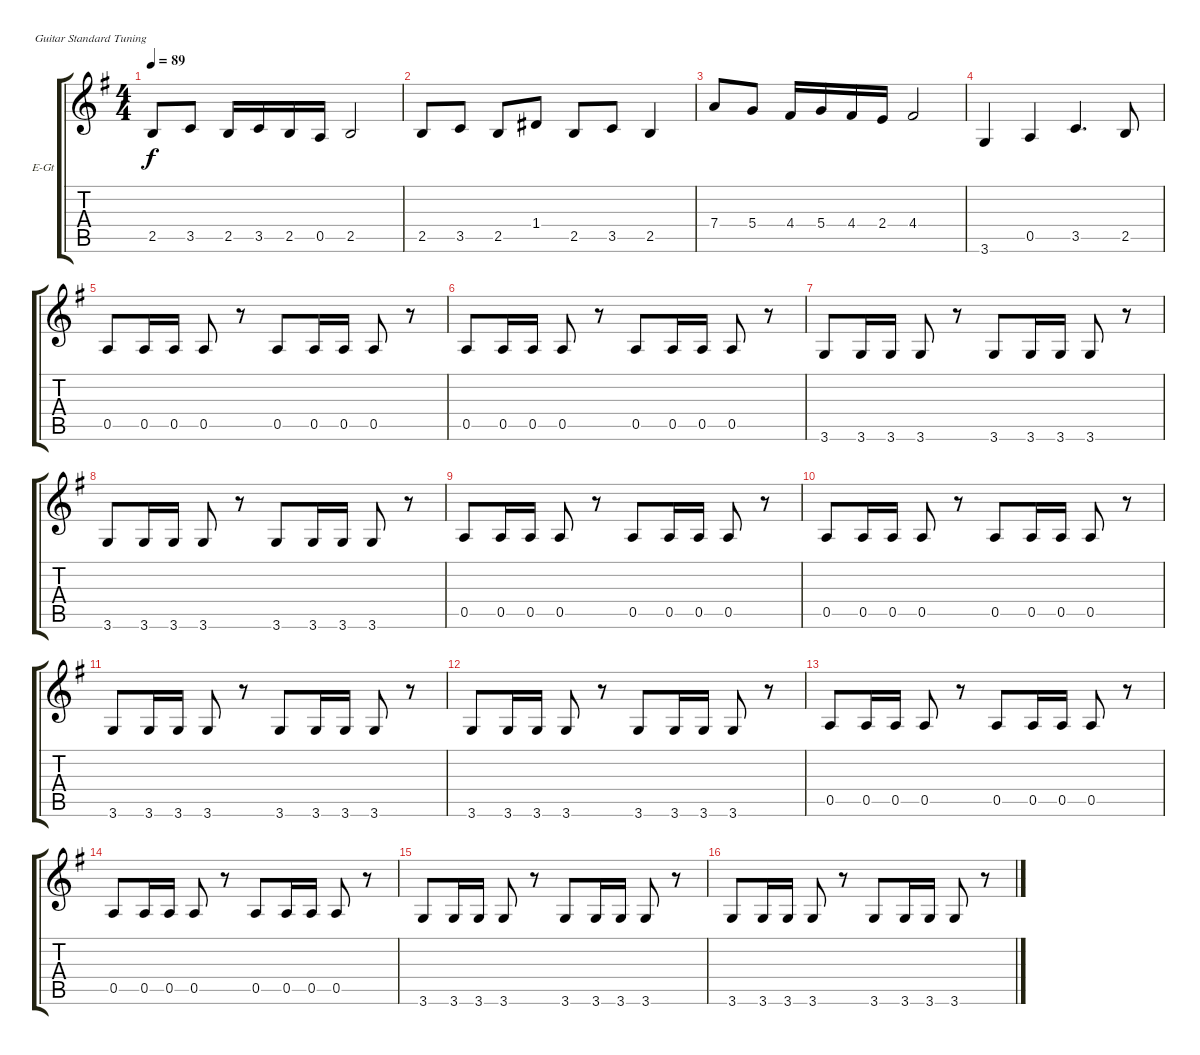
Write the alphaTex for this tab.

\bracketExtendMode groupsimilarinstruments
\firstSystemTrackNameOrientation horizontal
\otherSystemsTrackNameOrientation horizontal
\track ("Guitar" "E-Gt") {instrument overdrivenguitar}
\staff {score tabs}
\tuning (E4 B3 G3 D3 A2 E2)
\ts (4 4)
\tempo 89
\clef g2
\scale
0.509859
\ks eminor
2.5.8{dy f} 3.5.8 2.5.16 3.5.16 2.5.16 0.5.16 2.5.2 |
\scale
0.490141 2.5.8 3.5.8 2.5.8 1.4.8 2.5.8 3.5.8 2.5.4 |
\scale
0.603333 7.4.8 5.4.8 4.4.16 5.4.16 4.4.16 2.4.16 4.4.2 |
\scale
0.396667 3.6.4 0.5.4 3.5.4{d} 2.5.8 |
\scale
0.5 0.5.8 0.5.16 0.5.16 0.5.8 r.8 0.5.8 0.5.16 0.5.16 0.5.8 r.8 |
\scale
0.5 0.5.8 0.5.16 0.5.16 0.5.8 r.8 0.5.8 0.5.16 0.5.16 0.5.8 r.8 |
\scale
0.5 3.6.8 3.6.16 3.6.16 3.6.8 r.8 3.6.8 3.6.16 3.6.16 3.6.8 r.8 |
\scale
0.5 3.6.8 3.6.16 3.6.16 3.6.8 r.8 3.6.8 3.6.16 3.6.16 3.6.8 r.8 |
\scale
0.5 0.5.8 0.5.16 0.5.16 0.5.8 r.8 0.5.8 0.5.16 0.5.16 0.5.8 r.8 |
\scale
0.5 0.5.8 0.5.16 0.5.16 0.5.8 r.8 0.5.8 0.5.16 0.5.16 0.5.8 r.8 |
\scale
0.5 3.6.8 3.6.16 3.6.16 3.6.8 r.8 3.6.8 3.6.16 3.6.16 3.6.8 r.8 |
\scale
0.5 3.6.8 3.6.16 3.6.16 3.6.8 r.8 3.6.8 3.6.16 3.6.16 3.6.8 r.8 |
\scale
0.5 0.5.8 0.5.16 0.5.16 0.5.8 r.8 0.5.8 0.5.16 0.5.16 0.5.8 r.8 |
\scale
0.5 0.5.8 0.5.16 0.5.16 0.5.8 r.8 0.5.8 0.5.16 0.5.16 0.5.8 r.8 |
\scale
0.5 3.6.8 3.6.16 3.6.16 3.6.8 r.8 3.6.8 3.6.16 3.6.16 3.6.8 r.8 |
\scale
0.5 3.6.8 3.6.16 3.6.16 3.6.8 r.8 3.6.8 3.6.16 3.6.16 3.6.8 r.8
